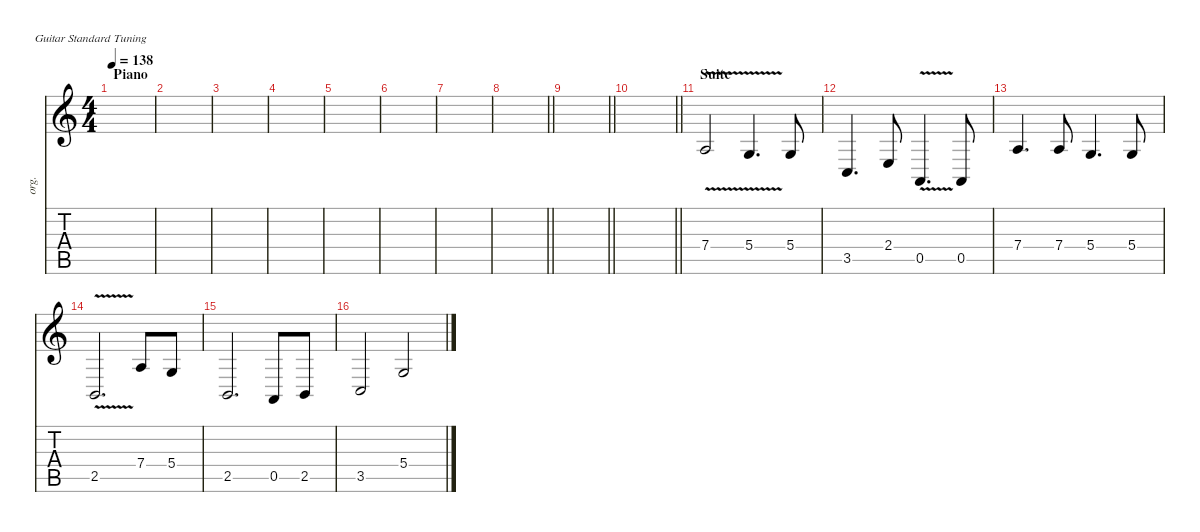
\defaultSystemsLayout 4
\hideDynamics
\bracketExtendMode nobrackets
\track ("Chant" "org.") {instrument drawbarorgan}
\staff {score tabs}
\tuning (E4 B3 G3 D3 A2 E2)
\ts (4 4)
\section ("" "Piano")
\tempo 138
\clef g2
\ks aminor
|
|
|
|
|
|
|
\barLineRight lightlight
|
\barLineRight lightlight
|
\barLineRight lightlight
|
\section ("" "Suite")
7.4{v}.2 5.4{v}.4{d} 5.4.8 |
3.5.4{d} 2.4.8 0.5{v}.4{d} 0.5.8 |
7.4.4{d} 7.4.8 5.4.4{d} 5.4.8 |
2.5{v}.2{d} 7.4.8 5.4.8 |
2.5.2{d} 0.5.8 2.5.8 |
3.5.2 5.4.2
